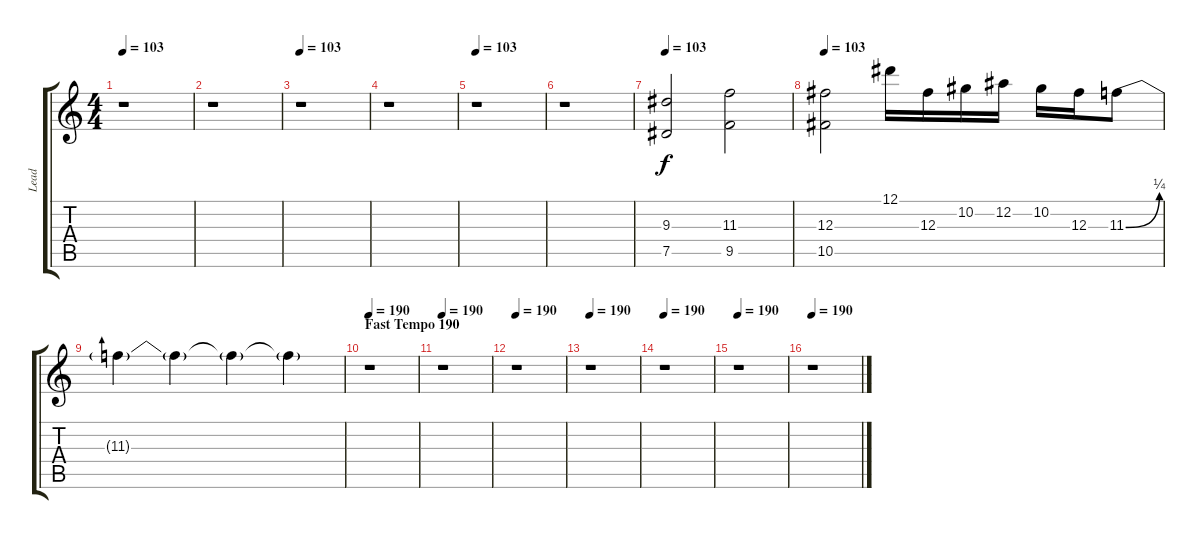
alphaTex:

\track ("Lead" "Lead") {instrument distortionguitar}
\staff {score tabs}
\tuning (Eb4 Bb3 Gb3 Db3 Ab2 Eb2) {hide}
\ts (4 4)
\tempo 103
\clef g2
\ks c
r.1{dy f} |
r.1 |
\tempo 103
r.1 |
r.1 |
\tempo 103
r.1 |
r.1 |
\tempo 103
(9.3 7.5).2 (11.3 9.5).2 |
\tempo 103
(12.3 10.5).2 12.1.16 12.3.16 10.2.16 12.2.16 10.2.16 12.3.16 11.3{be (bend 0 0 60 1)}.8 |
11.3{t}.4 11.3{t}.4 11.3{t}.4 11.3{t}.4 |
\section ("" "Fast Tempo 190")
\tempo 190
r.1 |
\tempo 190
r.1 |
\tempo 190
r.1 |
\tempo 190
r.1 |
\tempo 190
r.1 |
\tempo 190
r.1 |
\tempo 190
r.1
